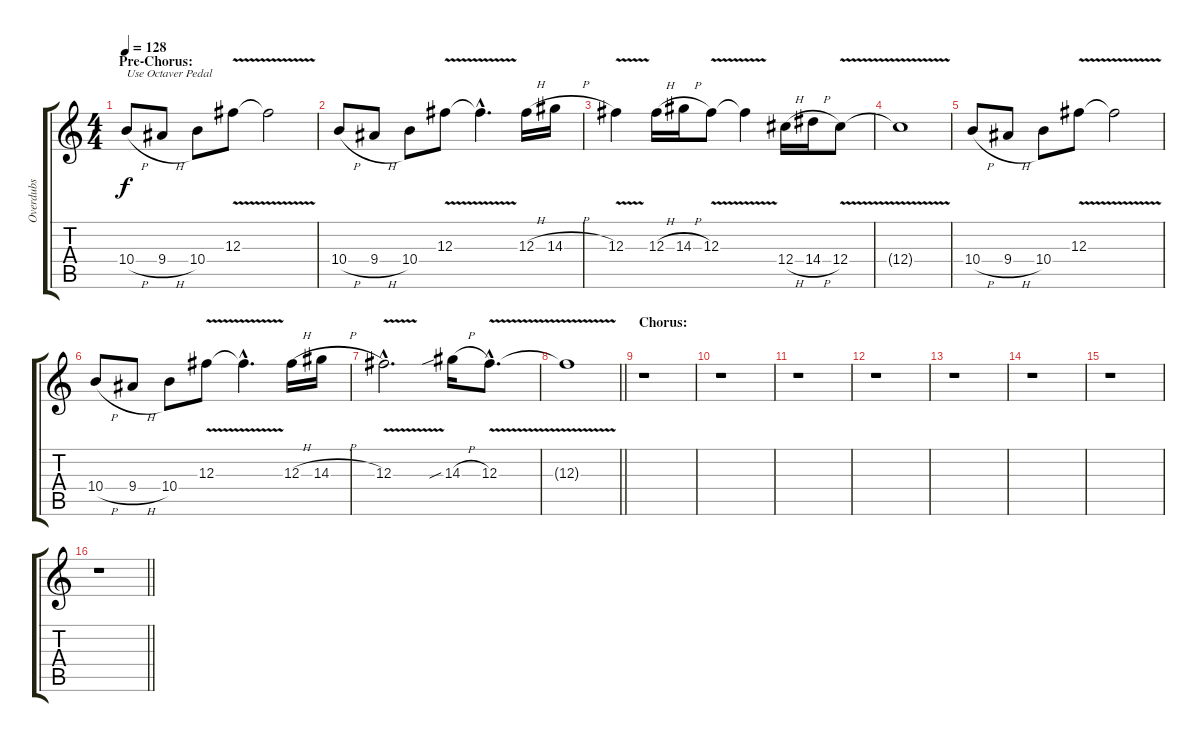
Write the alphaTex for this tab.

\track ("Overdubs" "Overdubs") {instrument distortionguitar}
\staff {score tabs}
\tuning (Eb4 Bb3 Gb3 Db3 Ab2 Eb2) {hide}
\ts (4 4)
\section ("" "Pre-Chorus:")
\tempo 128
\clef g2
\ks c
10.4{h}.8{txt "Use Octaver Pedal" dy f} 9.4{h}.8 10.4.8 12.3{v}.8 12.3{t}.2 |
10.4{h}.8 9.4{h}.8 10.4.8 12.3{v}.8 12.3{hac t}.4{d} 12.3{h}.16 14.3{h}.16 |
12.3{v}.4 12.3{h}.16 14.3{h}.16 12.3{v}.8 12.3{t}.4 12.4{h}.16 14.4{h}.16 12.4{v}.8 |
12.4{t}.1 |
10.4{h}.8 9.4{h}.8 10.4.8 12.3{v}.8 12.3{t}.2 |
10.4{h}.8 9.4{h}.8 10.4.8 12.3{v}.8 12.3{hac t}.4{d} 12.3{h}.16 14.3{h}.16 |
12.3{v hac}.2{d} 14.3{sib h}.16 12.3{v hac}.8{d} |
\barLineRight lightlight
12.3{t}.1 |
\section ("" "Chorus:")
r.1 |
r.1 |
r.1 |
r.1 |
r.1 |
r.1 |
r.1 |
\barLineRight lightlight
r.1
